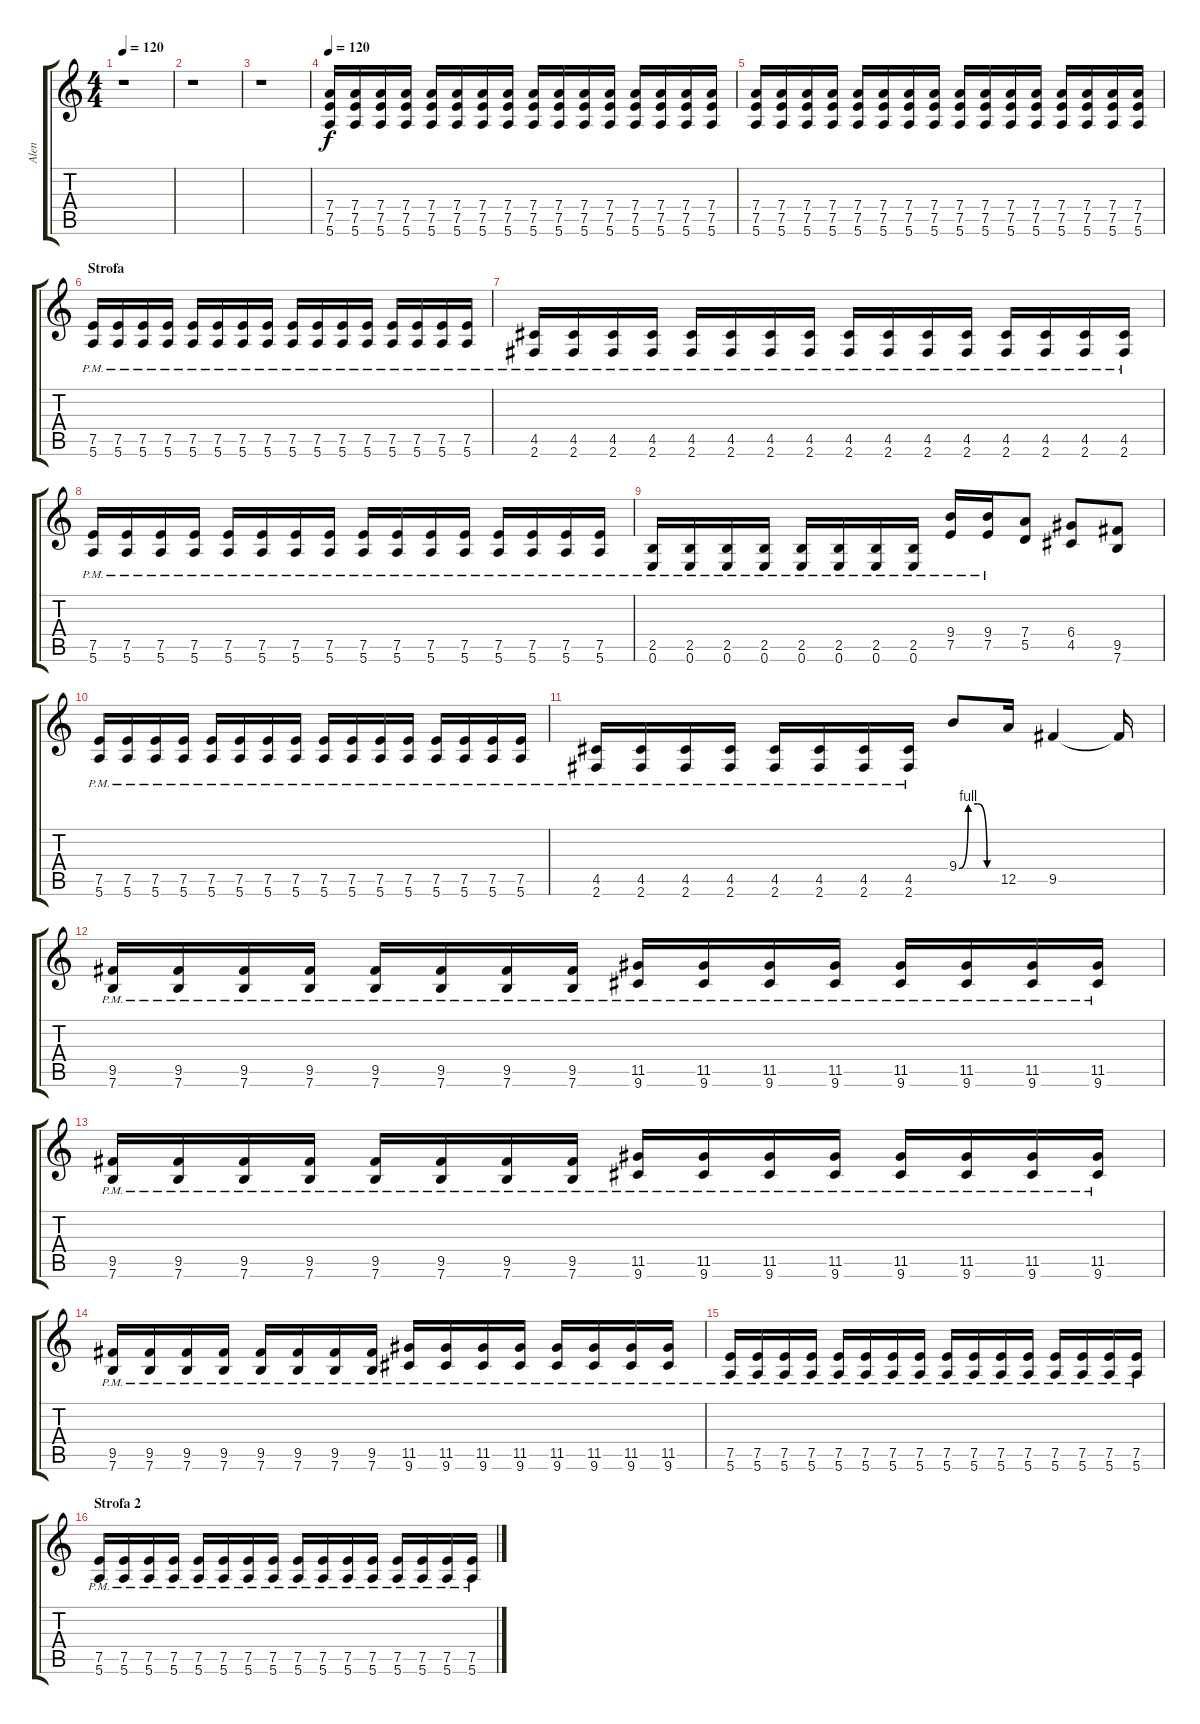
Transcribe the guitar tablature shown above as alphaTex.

\track ("Alen" "Alen") {instrument overdrivenguitar}
\staff {score tabs}
\tuning (E4 B3 G3 D3 A2 E2) {hide}
\ts (4 4)
\tempo 120
\clef g2
\ks c
r.1{dy f} |
r.1 |
r.1 |
\tempo 120
(7.4 7.5 5.6).16 (7.4 7.5 5.6).16 (7.4 7.5 5.6).16 (7.4 7.5 5.6).16 (7.4 7.5 5.6).16 (7.4 7.5 5.6).16 (7.4 7.5 5.6).16 (7.4 7.5 5.6).16 (7.4 7.5 5.6).16 (7.4 7.5 5.6).16 (7.4 7.5 5.6).16 (7.4 7.5 5.6).16 (7.4 7.5 5.6).16 (7.4 7.5 5.6).16 (7.4 7.5 5.6).16 (7.4 7.5 5.6).16 |
(7.4 7.5 5.6).16 (7.4 7.5 5.6).16 (7.4 7.5 5.6).16 (7.4 7.5 5.6).16 (7.4 7.5 5.6).16 (7.4 7.5 5.6).16 (7.4 7.5 5.6).16 (7.4 7.5 5.6).16 (7.4 7.5 5.6).16 (7.4 7.5 5.6).16 (7.4 7.5 5.6).16 (7.4 7.5 5.6).16 (7.4 7.5 5.6).16 (7.4 7.5 5.6).16 (7.4 7.5 5.6).16 (7.4 7.5 5.6).16 |
\section ("" "Strofa")
(7.5{pm} 5.6{pm}).16 (7.5{pm} 5.6{pm}).16 (7.5{pm} 5.6{pm}).16 (7.5{pm} 5.6{pm}).16 (7.5{pm} 5.6{pm}).16 (7.5{pm} 5.6{pm}).16 (7.5{pm} 5.6{pm}).16 (7.5{pm} 5.6{pm}).16 (7.5{pm} 5.6{pm}).16 (7.5{pm} 5.6{pm}).16 (7.5{pm} 5.6{pm}).16 (7.5{pm} 5.6{pm}).16 (7.5{pm} 5.6{pm}).16 (7.5{pm} 5.6{pm}).16 (7.5{pm} 5.6{pm}).16 (7.5{pm} 5.6{pm}).16 |
(4.5{pm} 2.6{pm}).16 (4.5{pm} 2.6{pm}).16 (4.5{pm} 2.6{pm}).16 (4.5{pm} 2.6{pm}).16 (4.5{pm} 2.6{pm}).16 (4.5{pm} 2.6{pm}).16 (4.5{pm} 2.6{pm}).16 (4.5{pm} 2.6{pm}).16 (4.5{pm} 2.6{pm}).16 (4.5{pm} 2.6{pm}).16 (4.5{pm} 2.6{pm}).16 (4.5{pm} 2.6{pm}).16 (4.5{pm} 2.6{pm}).16 (4.5{pm} 2.6{pm}).16 (4.5{pm} 2.6{pm}).16 (4.5{pm} 2.6{pm}).16 |
(7.5{pm} 5.6{pm}).16 (7.5{pm} 5.6{pm}).16 (7.5{pm} 5.6{pm}).16 (7.5{pm} 5.6{pm}).16 (7.5{pm} 5.6{pm}).16 (7.5{pm} 5.6{pm}).16 (7.5{pm} 5.6{pm}).16 (7.5{pm} 5.6{pm}).16 (7.5{pm} 5.6{pm}).16 (7.5{pm} 5.6{pm}).16 (7.5{pm} 5.6{pm}).16 (7.5{pm} 5.6{pm}).16 (7.5{pm} 5.6{pm}).16 (7.5{pm} 5.6{pm}).16 (7.5{pm} 5.6{pm}).16 (7.5{pm} 5.6{pm}).16 |
(2.5{pm} 0.6{pm}).16 (2.5{pm} 0.6{pm}).16 (2.5{pm} 0.6{pm}).16 (2.5{pm} 0.6{pm}).16 (2.5{pm} 0.6{pm}).16 (2.5{pm} 0.6{pm}).16 (2.5{pm} 0.6{pm}).16 (2.5{pm} 0.6{pm}).16 (9.4 7.5{pm}).16 (9.4 7.5{pm}).16 (7.4 5.5).8 (6.4 4.5).8 (9.5 7.6).8 |
(7.5{pm} 5.6{pm}).16 (7.5{pm} 5.6{pm}).16 (7.5{pm} 5.6{pm}).16 (7.5{pm} 5.6{pm}).16 (7.5{pm} 5.6{pm}).16 (7.5{pm} 5.6{pm}).16 (7.5{pm} 5.6{pm}).16 (7.5{pm} 5.6{pm}).16 (7.5{pm} 5.6{pm}).16 (7.5{pm} 5.6{pm}).16 (7.5{pm} 5.6{pm}).16 (7.5{pm} 5.6{pm}).16 (7.5{pm} 5.6{pm}).16 (7.5{pm} 5.6{pm}).16 (7.5{pm} 5.6{pm}).16 (7.5{pm} 5.6{pm}).16 |
(4.5{pm} 2.6{pm}).16 (4.5{pm} 2.6{pm}).16 (4.5{pm} 2.6{pm}).16 (4.5{pm} 2.6{pm}).16 (4.5{pm} 2.6{pm}).16 (4.5{pm} 2.6{pm}).16 (4.5{pm} 2.6{pm}).16 (4.5{pm} 2.6{pm}).16 9.4{be (custom 0 0 15 4 30 4 45 0 60 0)}.8 12.5.16 9.5.4 9.5{t}.16 |
(9.5{pm} 7.6{pm}).16 (9.5{pm} 7.6{pm}).16 (9.5{pm} 7.6{pm}).16 (9.5{pm} 7.6{pm}).16 (9.5{pm} 7.6{pm}).16 (9.5{pm} 7.6{pm}).16 (9.5{pm} 7.6{pm}).16 (9.5{pm} 7.6{pm}).16 (11.5{pm} 9.6{pm}).16 (11.5{pm} 9.6{pm}).16 (11.5{pm} 9.6{pm}).16 (11.5{pm} 9.6{pm}).16 (11.5{pm} 9.6{pm}).16 (11.5{pm} 9.6{pm}).16 (11.5{pm} 9.6{pm}).16 (11.5{pm} 9.6{pm}).16 |
(9.5{pm} 7.6{pm}).16 (9.5{pm} 7.6{pm}).16 (9.5{pm} 7.6{pm}).16 (9.5{pm} 7.6{pm}).16 (9.5{pm} 7.6{pm}).16 (9.5{pm} 7.6{pm}).16 (9.5{pm} 7.6{pm}).16 (9.5{pm} 7.6{pm}).16 (11.5{pm} 9.6{pm}).16 (11.5{pm} 9.6{pm}).16 (11.5{pm} 9.6{pm}).16 (11.5{pm} 9.6{pm}).16 (11.5{pm} 9.6{pm}).16 (11.5{pm} 9.6{pm}).16 (11.5{pm} 9.6{pm}).16 (11.5{pm} 9.6{pm}).16 |
(9.5{pm} 7.6{pm}).16 (9.5{pm} 7.6{pm}).16 (9.5{pm} 7.6{pm}).16 (9.5{pm} 7.6{pm}).16 (9.5{pm} 7.6{pm}).16 (9.5{pm} 7.6{pm}).16 (9.5{pm} 7.6{pm}).16 (9.5{pm} 7.6{pm}).16 (11.5{pm} 9.6{pm}).16 (11.5{pm} 9.6{pm}).16 (11.5{pm} 9.6{pm}).16 (11.5{pm} 9.6{pm}).16 (11.5{pm} 9.6{pm}).16 (11.5{pm} 9.6{pm}).16 (11.5{pm} 9.6{pm}).16 (11.5{pm} 9.6{pm}).16 |
(7.5{pm} 5.6{pm}).16 (7.5{pm} 5.6{pm}).16 (7.5{pm} 5.6{pm}).16 (7.5{pm} 5.6{pm}).16 (7.5{pm} 5.6{pm}).16 (7.5{pm} 5.6{pm}).16 (7.5{pm} 5.6{pm}).16 (7.5{pm} 5.6{pm}).16 (7.5{pm} 5.6{pm}).16 (7.5{pm} 5.6{pm}).16 (7.5{pm} 5.6{pm}).16 (7.5{pm} 5.6{pm}).16 (7.5{pm} 5.6{pm}).16 (7.5{pm} 5.6{pm}).16 (7.5{pm} 5.6{pm}).16 (7.5{pm} 5.6{pm}).16 |
\section ("" "Strofa 2")
(7.5{pm} 5.6{pm}).16 (7.5{pm} 5.6{pm}).16 (7.5{pm} 5.6{pm}).16 (7.5{pm} 5.6{pm}).16 (7.5{pm} 5.6{pm}).16 (7.5{pm} 5.6{pm}).16 (7.5{pm} 5.6{pm}).16 (7.5{pm} 5.6{pm}).16 (7.5{pm} 5.6{pm}).16 (7.5{pm} 5.6{pm}).16 (7.5{pm} 5.6{pm}).16 (7.5{pm} 5.6{pm}).16 (7.5{pm} 5.6{pm}).16 (7.5{pm} 5.6{pm}).16 (7.5{pm} 5.6{pm}).16 (7.5{pm} 5.6{pm}).16
